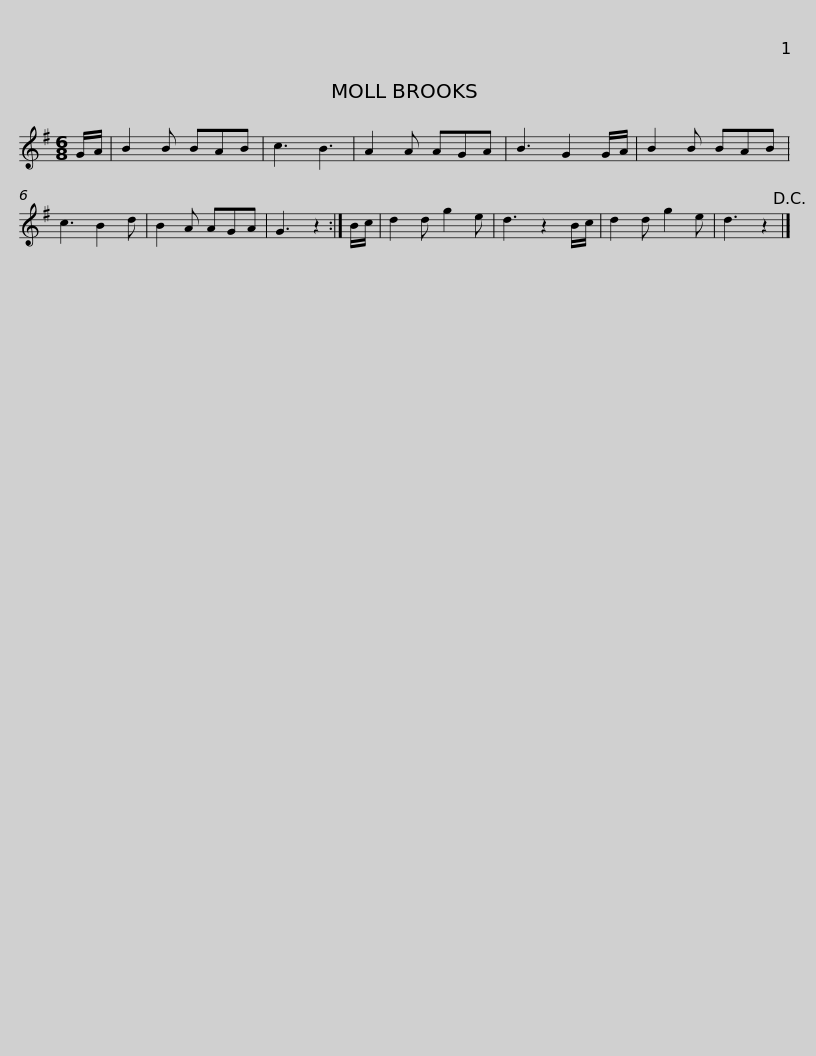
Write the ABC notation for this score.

X:1
L:1/8
M:6/8
I:linebreak $
K:G
V:1 treble
V:1
 G/A/ | B2 B BAB | c3 B3 | A2 A AGA | B3 G2 G/A/ | %5
 B2 B BAB | c3 B2 d | B2 A AGA | G3 z2 :| B/c/ |$ %10
 d2 d g2 e | d3 z2 B/c/ | d2 d g2 e | d3 z2!D.C.! |] %14
